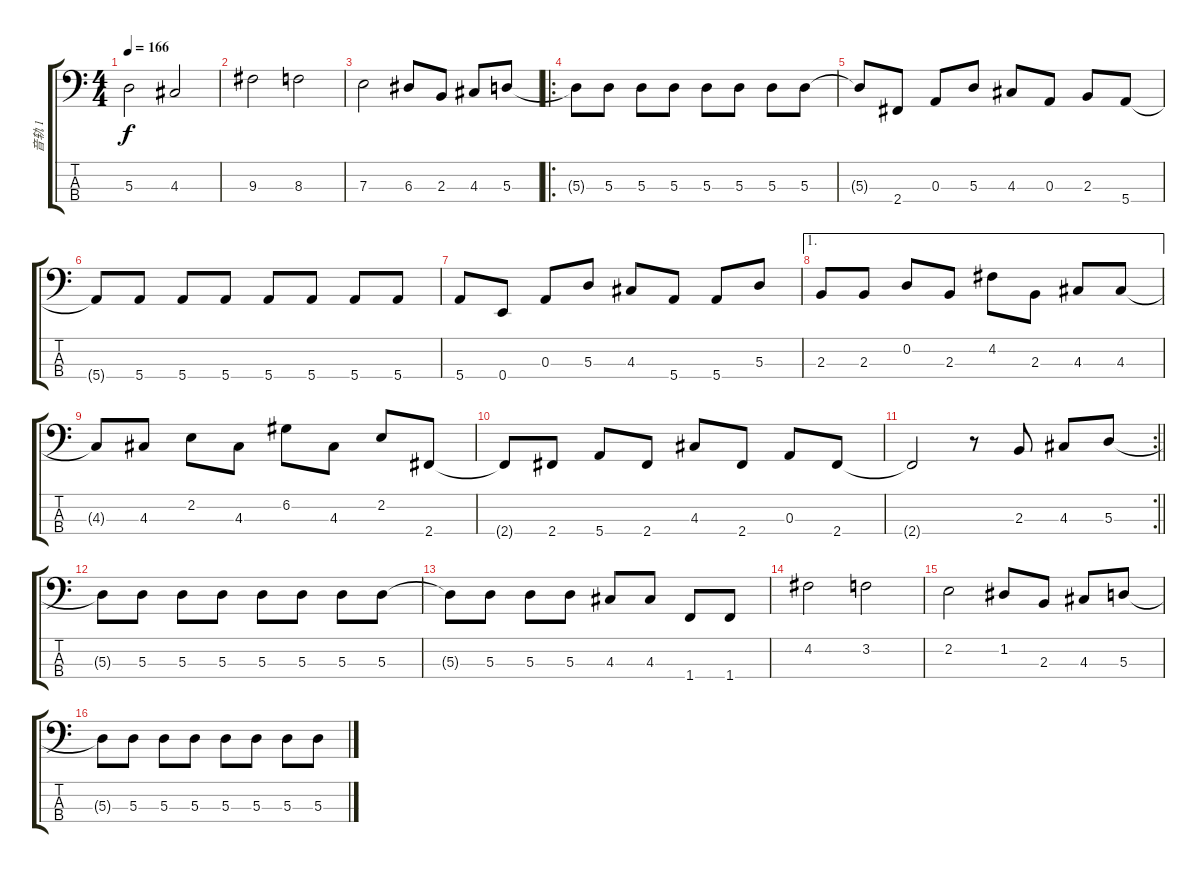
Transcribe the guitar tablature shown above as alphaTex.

\track ("音轨 1" "音轨 1") {instrument electricbassfinger}
\staff {score tabs}
\tuning (G2 D2 A1 E1) {hide}
\ts (4 4)
\tempo 166
\clef f4
\ks c
5.3{t}.2{dy f} 4.3.2 |
9.3.2 8.3.2 |
7.3.2 6.3.8 2.3.8 4.3.8 5.3.8 |
\ro
5.3{t}.8 5.3.8 5.3.8 5.3.8 5.3.8 5.3.8 5.3.8 5.3.8 |
5.3{t}.8 2.4.8 0.3.8 5.3.8 4.3.8 0.3.8 2.3.8 5.4.8 |
5.4{t}.8 5.4.8 5.4.8 5.4.8 5.4.8 5.4.8 5.4.8 5.4.8 |
5.4.8 0.4.8 0.3.8 5.3.8 4.3.8 5.4.8 5.4.8 5.3.8 |
\ae 1
2.3.8 2.3.8 0.2.8 2.3.8 4.2.8 2.3.8 4.3.8 4.3.8 |
4.3{t}.8 4.3.8 2.2.8 4.3.8 6.2.8 4.3.8 2.2.8 2.4.8 |
2.4{t}.8 2.4.8 5.4.8 2.4.8 4.3.8 2.4.8 0.3.8 2.4.8 |
\rc 2
\barLineRight lightlight
2.4{t}.2 r.8 2.3.8 4.3.8 5.3.8 |
5.3{t}.8 5.3.8 5.3.8 5.3.8 5.3.8 5.3.8 5.3.8 5.3.8 |
5.3{t}.8 5.3.8 5.3.8 5.3.8 4.3.8 4.3.8 1.4.8 1.4.8 |
4.2.2 3.2.2 |
2.2.2 1.2.8 2.3.8 4.3.8 5.3.8 |
5.3{t}.8 5.3.8 5.3.8 5.3.8 5.3.8 5.3.8 5.3.8 5.3.8
